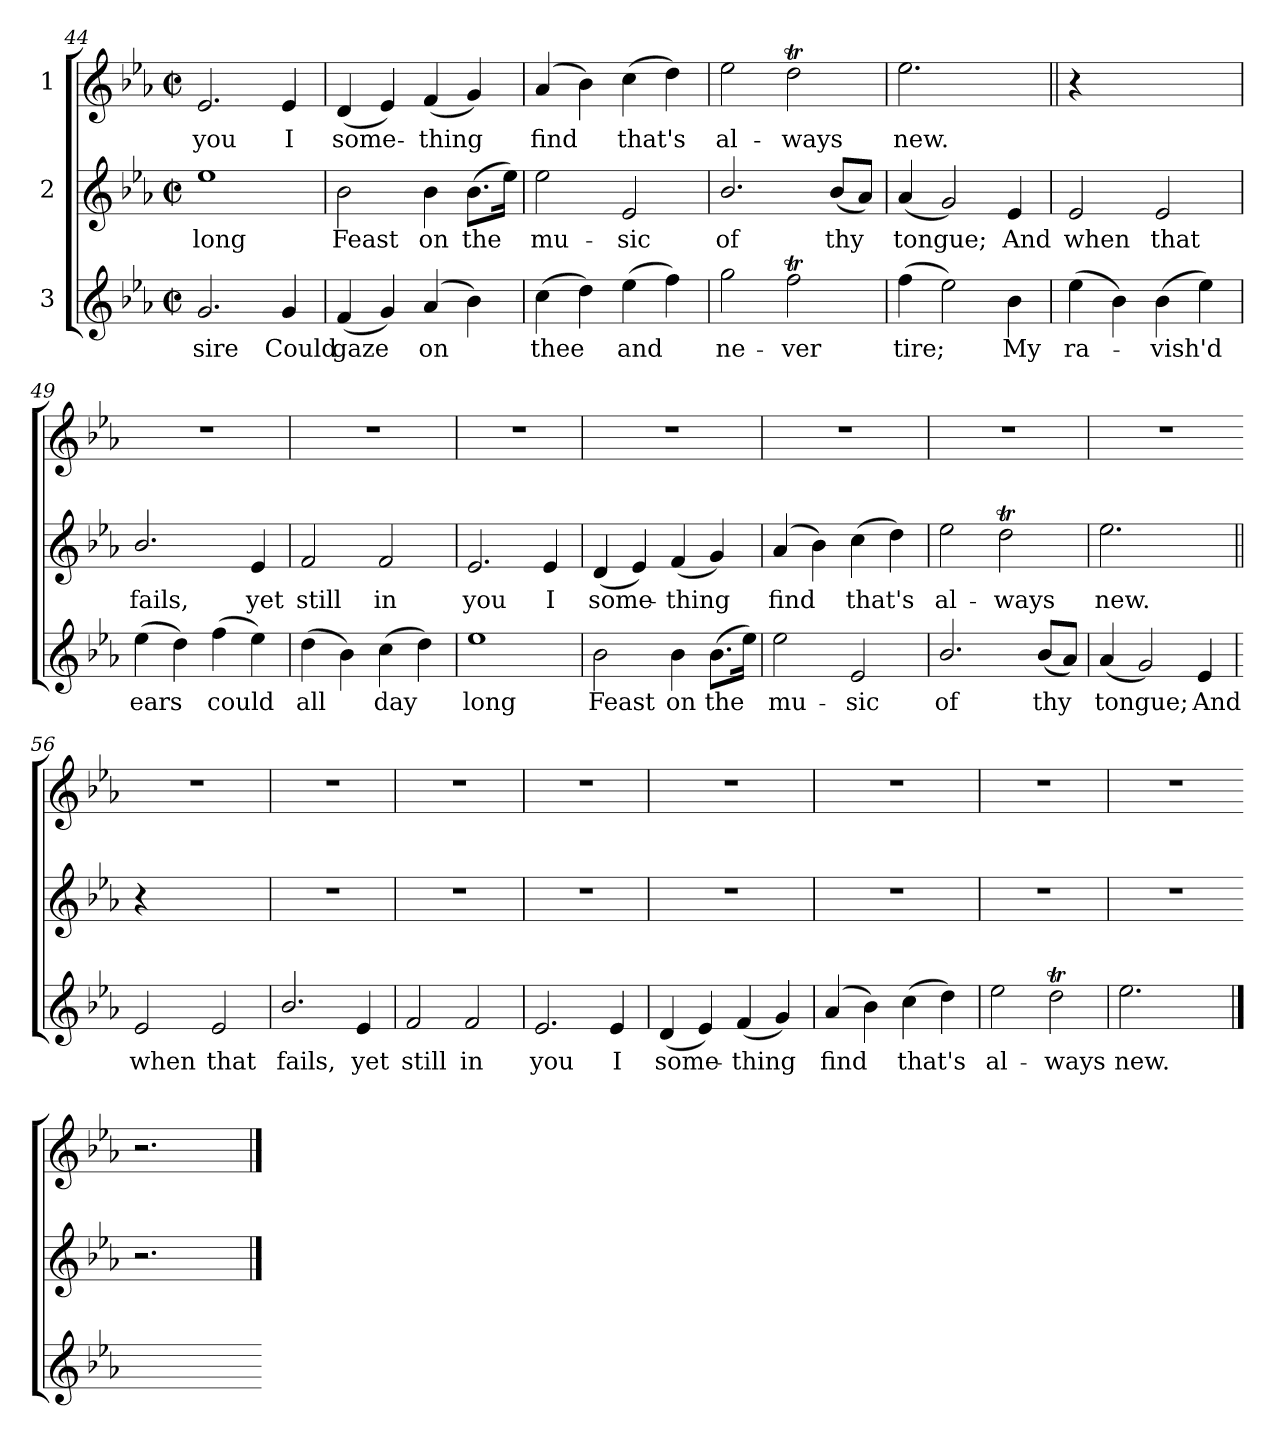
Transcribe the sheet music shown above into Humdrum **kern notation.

**kern	**text	**kern	**text	**kern	**text
*part3	*part3	*part2	*part2	*part1	*part1
*staff3	*staff3	*staff2	*staff2	*staff1	*staff1
*I"3	*	*I"2	*	*I"1	*
*clefG2	*	*clefG2	*	*clefG2	*
*k[b-e-a-]	*	*k[b-e-a-]	*	*k[b-e-a-]	*
*E-:	*	*E-:	*	*E-:	*
*M2/2	*	*M2/2	*	*M2/2	*
*met(c|)	*	*met(c|)	*	*met(c|)	*
=44	=44	=44	=44	=44	=44
!	!LO:LY:b	!	!LO:LY:b	!	!LO:LY:b
2.g	-sire	1ee-	long	2.e-	you
!	!LO:LY:b	!	!	!	!LO:LY:b
4g	Could	.	.	4e-	I
=45	=45	=45	=45	=45	=45
!	!LO:LY:b	!	!LO:LY:b	!	!LO:LY:b
(<4f	gaze	2b-	Feast	(<4d	some-
4g)	.	.	.	4e-)	.
!	!LO:LY:b	!	!LO:LY:b	!	!LO:LY:b
(<4a-	on	4b-	on	(<4f	thing
!	!	!	!LO:LY:b	!	!
4b-)	.	(8.b-L	the	4g)	.
.	.	16ee-J)	.	.	.
=46	=46	=46	=46	=46	=46
!	!LO:LY:b	!	!LO:LY:b	!	!LO:LY:b
(>4cc	thee	2ee-	mu-	(<4a-	find
4dd)	.	.	.	4b-)	.
!	!LO:LY:b	!	!LO:LY:b	!	!LO:LY:b
(>4ee-	and	2e-	-sic	(>4cc	that's
4ff)	.	.	.	4dd)	.
=47	=47	=47	=47	=47	=47
!	!LO:LY:b	!	!LO:LY:b	!	!LO:LY:b
2gg	ne-	2.b-/	of	2ee-	al-
!	!LO:LY:b	!	!	!	!LO:LY:b
2ffT	-ver	.	.	2ddt	-ways
!	!	!	!LO:LY:b	!	!
.	.	(<8b-/L	thy	.	.
.	.	8a-J)	.	.	.
=48	=48	=48	=48	=48	=48
!	!LO:LY:b	!	!LO:LY:b	!	!LO:LY:b
(>4ff	tire;	(<4a-	tongue;	2.ee-	new.
2ee-)	.	2g)	.	.	.
!	!LO:LY:b	!	!LO:LY:b	!	!
4b-	My	4e-	And	4ryy	.
!!LO:LB:g=z
=48A	=48A||	=48A	=48A||	=48A||	=48A||
!	!LO:LY:b	!	!LO:LY:b	!	!
(4ee-	ra-	2e-	when	4r	.
4b-)	.	.	.	2.ryy	.
!	!LO:LY:b	!	!LO:LY:b	!	!
(>4b-	vish'd	2e-	that	.	.
4ee-)	.	.	.	.	.
!!LO:LB:g=z
=49	=49	=49	=49	=49	=49
!	!LO:LY:b	!	!LO:LY:b	!	!
(>4ee-	ears	2.b-/	fails,	1r	.
4dd)	.	.	.	.	.
!	!LO:LY:b	!	!	!	!
(>4ff	could	.	.	.	.
!	!	!	!LO:LY:b	!	!
4ee-)	.	4e-	yet	.	.
=50	=50	=50	=50	=50	=50
!	!LO:LY:b	!	!LO:LY:b	!	!
(>4dd	all	2f	still	1r	.
4b-)	.	.	.	.	.
!	!LO:LY:b	!	!LO:LY:b	!	!
(>4cc	day	2f	in	.	.
4dd)	.	.	.	.	.
=51	=51	=51	=51	=51	=51
!	!LO:LY:b	!	!LO:LY:b	!	!
1ee-	long	2.e-	you	1r	.
!	!	!	!LO:LY:b	!	!
.	.	4e-	I	.	.
=52	=52	=52	=52	=52	=52
!	!LO:LY:b	!	!LO:LY:b	!	!
2b-	Feast	(<4d	some-	1r	.
.	.	4e-)	.	.	.
!	!LO:LY:b	!	!LO:LY:b	!	!
4b-	on	(<4f	thing	.	.
!	!LO:LY:b	!	!	!	!
(>8.b-L	the	4g)	.	.	.
16ee-J)	.	.	.	.	.
=53	=53	=53	=53	=53	=53
!	!LO:LY:b	!	!LO:LY:b	!	!
2ee-	mu-	(<4a-	find	1r	.
.	.	4b-)	.	.	.
!	!LO:LY:b	!	!LO:LY:b	!	!
2e-	-sic	(>4cc	that's	.	.
.	.	4dd)	.	.	.
=54	=54	=54	=54	=54	=54
!	!LO:LY:b	!	!LO:LY:b	!	!
2.b-/	of	2ee-	al-	1r	.
!	!	!	!LO:LY:b	!	!
.	.	2ddt	-ways	.	.
!	!LO:LY:b	!	!	!	!
(<8b-/L	thy	.	.	.	.
8a-J)	.	.	.	.	.
!!LO:LB:g=z
=55	=55	=55	=55	=55	=55
!	!LO:LY:b	!	!LO:LY:b	!	!
(<4a-	tongue;	2.ee-	new.	1r	.
2g)	.	.	.	.	.
!	!LO:LY:b	!	!	!	!
4e-	And	4ryy	.	.	.
!!LO:LB:g=z
=56	=56	=56||	=56	=56	=56
!	!LO:LY:b	!	!	!	!
2e-	when	4r	.	1r	.
.	.	2.ryy	.	.	.
!	!LO:LY:b	!	!	!	!
2e-	that	.	.	.	.
=57	=57	=57	=57	=57	=57
!	!LO:LY:b	!	!	!	!
2.b-/	fails,	1r	.	1r	.
!	!LO:LY:b	!	!	!	!
4e-	yet	.	.	.	.
=58	=58	=58	=58	=58	=58
!	!LO:LY:b	!	!	!	!
2f	still	1r	.	1r	.
!	!LO:LY:b	!	!	!	!
2f	in	.	.	.	.
=59	=59	=59	=59	=59	=59
!	!LO:LY:b	!	!	!	!
2.e-	you	1r	.	1r	.
!	!LO:LY:b	!	!	!	!
4e-	I	.	.	.	.
=60	=60	=60	=60	=60	=60
!	!LO:LY:b	!	!	!	!
(<4d	some-	1r	.	1r	.
4e-)	.	.	.	.	.
!	!LO:LY:b	!	!	!	!
(<4f	thing	.	.	.	.
4g)	.	.	.	.	.
=61	=61	=61	=61	=61	=61
!	!LO:LY:b	!	!	!	!
(<4a-	find	1r	.	1r	.
4b-)	.	.	.	.	.
!	!LO:LY:b	!	!	!	!
(>4cc	that's	.	.	.	.
4dd)	.	.	.	.	.
=62	=62	=62	=62	=62	=62
!	!LO:LY:b	!	!	!	!
2ee-	al-	1r	.	1r	.
!	!LO:LY:b	!	!	!	!
2ddt	-ways	.	.	.	.
=63	=63	=63	=63	=63	=63
!	!LO:LY:b	!	!	!	!
2.ee-	new.	1r	.	1r	.
4ryy	.	.	.	.	.
==64	=64	=64	=64	=64	=64
1ryy	.	2.r	.	2.r	.
.	.	4ryy	.	4ryy	.
=	==	==	==	==	==
*-	*-	*-	*-	*-	*-
